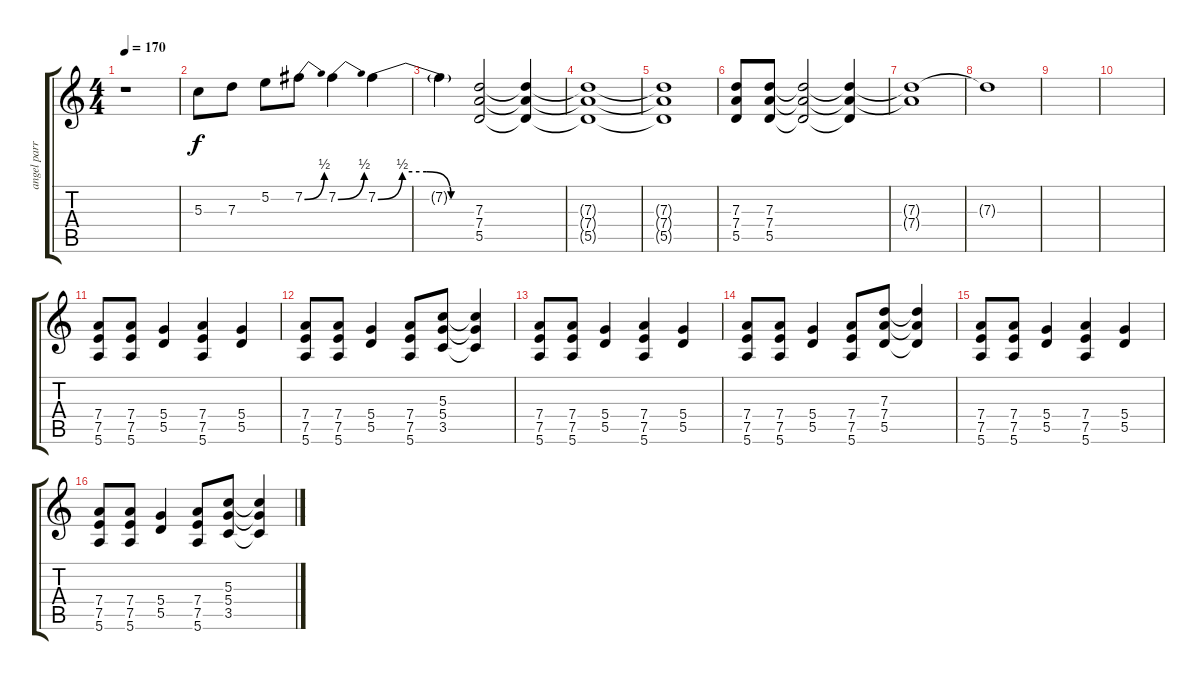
\track ("angel parra" "angel parr") {instrument distortionguitar}
\staff {score tabs}
\tuning (E4 B3 G3 D3 A2 E2) {hide}
\ts (4 4)
\tempo 170
\clef g2
\ks c
r.1{dy f} |
5.3.8 7.3.8 5.2.8 7.2{be (bend 0 0 60 2)}.8 7.2{be (bend 0 0 60 2)}.4 7.2{be (custom 0 0 15 2 30 2 45 0 60 0)}.4 |
7.2{t}.4 (7.3 7.4 5.5).2 (7.3{t} 7.4{t} 5.5{t}).4 |
(7.3{t} 7.4{t} 5.5{t}).1 |
(7.3{t} 7.4{t} 5.5{t}).1 |
(7.3 7.4 5.5).8 (7.3 7.4 5.5).8 (7.3{t} 7.4{t} 5.5{t}).2 (7.3{t} 7.4{t} 5.5{t}).4 |
(7.3{t} 7.4{t}).1 |
7.3{t}.1 |
|
|
(7.4 7.5 5.6).8 (7.4 7.5 5.6).8 (5.4 5.5).4 (7.4 7.5 5.6).4 (5.4 5.5).4 |
(7.4 7.5 5.6).8 (7.4 7.5 5.6).8 (5.4 5.5).4 (7.4 7.5 5.6).8 (5.3 5.4 3.5).8 (5.3{t} 5.4{t} 3.5{t}).4 |
(7.4 7.5 5.6).8 (7.4 7.5 5.6).8 (5.4 5.5).4 (7.4 7.5 5.6).4 (5.4 5.5).4 |
(7.4 7.5 5.6).8 (7.4 7.5 5.6).8 (5.4 5.5).4 (7.4 7.5 5.6).8 (7.3 7.4 5.5).8 (7.3{t} 7.4{t} 5.5{t}).4 |
(7.4 7.5 5.6).8 (7.4 7.5 5.6).8 (5.4 5.5).4 (7.4 7.5 5.6).4 (5.4 5.5).4 |
(7.4 7.5 5.6).8 (7.4 7.5 5.6).8 (5.4 5.5).4 (7.4 7.5 5.6).8 (5.3 5.4 3.5).8 (5.3{t} 5.4{t} 3.5{t}).4
